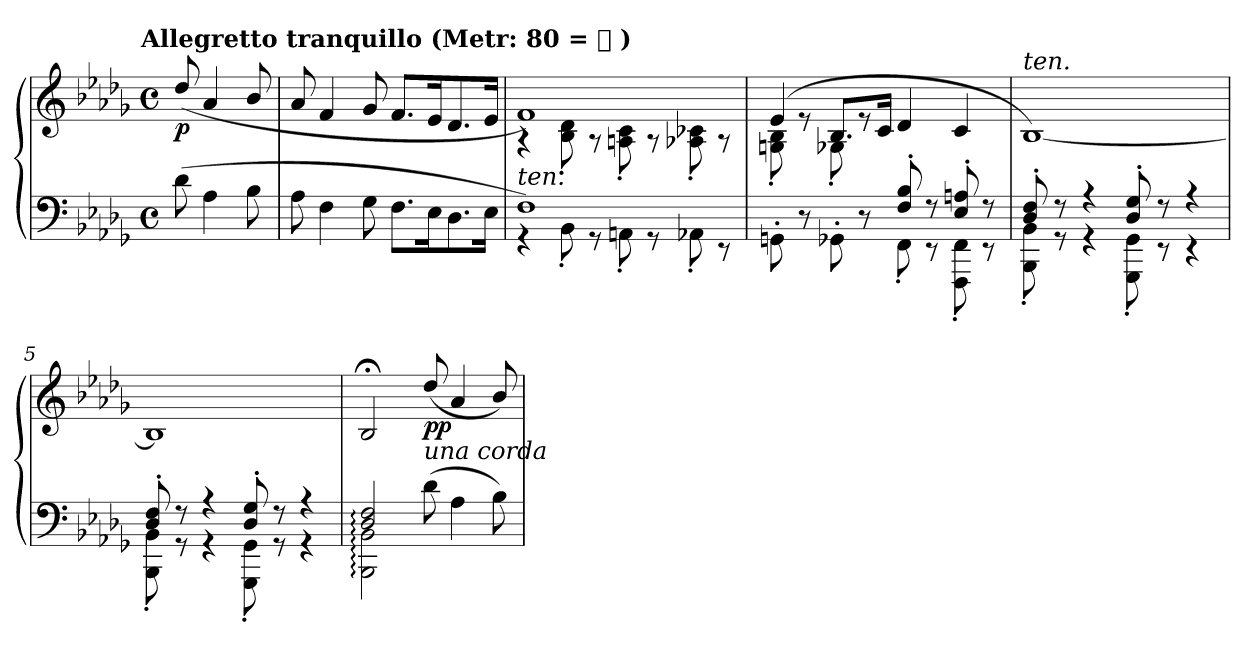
**kern	**kern	**dynam
*part1	*part1	*part1
*staff2	*staff1	*staff1/2
*clefF4	*clefG2	*
*k[b-e-a-d-g-]	*k[b-e-a-d-g-]	*
!!LO:TX:omd:t=Allegretto tranquillo (Metr&colon; 80 = 𝅘𝅥 )
*M4/4	*M4/4	*
*met(c)	*met(c)	*
*MM80	*MM80	*
=	=	=
!	!	!LO:DY:b
(>8d-\	(<8dd-/	p
4A-\	4a-/	.
8B-\	8b-/	.
=1	=1	=1
8A-\	8a-/	.
4F\	4f/	.
8G-\	8g-/	.
8.F\L	8.f/L	.
16E-\k	16e-/k	.
8.D-\	8.d-/	.
16E-\Jk	16e-/Jk	.
=2	=2	=2
*^	*^	*
!LO:TX:a:i:t=ten.	!	!	!	!
1F)	4r	1f)	4r	.
.	8BB-'\	.	8B-'\ 8d-'\	.
.	8r	.	8r	.
.	8AAn'\	.	8An'\ 8c'\	.
.	8r	.	8r	.
.	8AA-X'\	.	8A-X'\ 8c-X'\	.
.	8r	.	8r	.
=3	=3	=3	=3	=3
2ryy	8GGn'\	(>4e-/	8Gn'\ 8B-'\	.
.	8r	.	8re	.
.	8GG-X'\	8.B-/L	8G-X'\	.
.	8r	.	8re	.
.	.	16c/Jk	.	.
8F'/ 8B-'/	8FF'\	4d-/	2ryy	.
8r	8r	.	.	.
8E-'/ 8An'/	8FFF'\ 8FF'\	4c/	.	.
8r	8r	.	.	.
*	*	*v	*v	*
!!LO:LB:g=z
=4	=4	=4	=4
!	!	!LO:TX:a:i:t=ten.	!
8D-'/ 8F'/	8BBB-'\ 8BB-'\	[1B-)	.
8r	8r	.	.
4r	4r	.	.
8D-'/ 8G-'/	8GGG-'\ 8GG-'\	.	.
8r	8r	.	.
4r	4r	.	.
=5	=5	=5	=5
8D-'/ 8F'/	8BBB-'\ 8BB-'\	1B-]	.
8r	8r	.	.
4r	4r	.	.
8D-'/ 8G-'/	8GGG-'\ 8GG-'\	.	.
8r	8r	.	.
4r	4r	.	.
=6	=6	=6	=6
2D-:/ 2F:/	2BBB-:\ 2BB-:\	2B-;</	.
!	!	!LO:TX:b:i:t=una corda	!
!	!	!	!LO:DY:b
(>8d-\	2ryy	(<8dd-/	pp
4A-\	.	4a-/	.
8B-\)	.	8b-/)	.
*v	*v	*	*
=	=	=
*-	*-	*-
